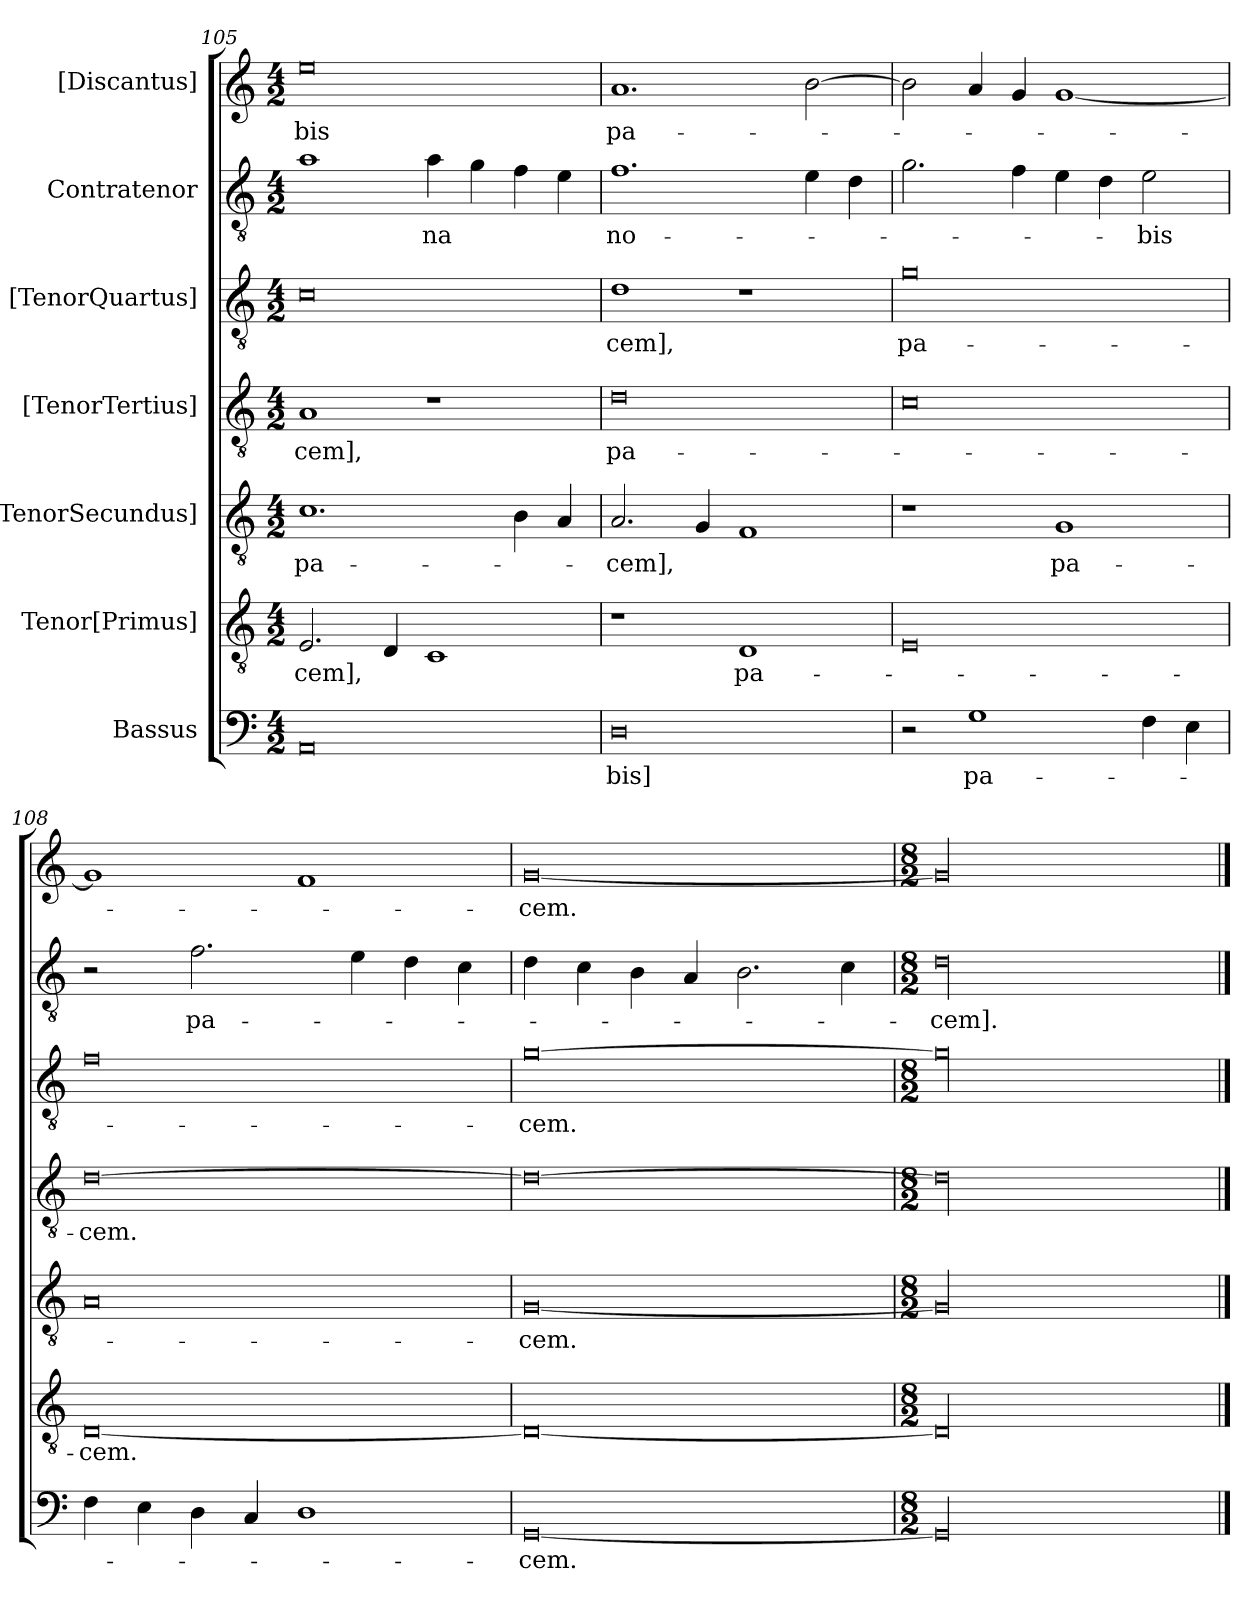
**kern	**text	**kern	**text	**kern	**text	**kern	**text	**kern	**text	**kern	**text	**kern	**text
*part7	*part7	*part6	*part6	*part5	*part5	*part4	*part4	*part3	*part3	*part2	*part2	*part1	*part1
*staff7	*staff7	*staff6	*staff6	*staff5	*staff5	*staff4	*staff4	*staff3	*staff3	*staff2	*staff2	*staff1	*staff1
*I"Bassus	*	*I"Tenor[Primus]	*	*I"[TenorSecundus]	*	*I"[TenorTertius]	*	*I"[TenorQuartus]	*	*I"Contratenor	*	*I"[Discantus]	*
*clefF4	*	*clefGv2	*	*clefGv2	*	*clefGv2	*	*clefGv2	*	*clefGv2	*	*clefG2	*
*k[]	*	*k[]	*	*k[]	*	*k[]	*	*k[]	*	*k[]	*	*k[]	*
*M4/2	*	*M4/2	*	*M4/2	*	*M4/2	*	*M4/2	*	*M4/2	*	*M4/2	*
=105	=105	=105	=105	=105	=105	=105	=105	=105	=105	=105	=105	=105	=105
0AA/	.	2.E/	-cem],	1.c\	pa-	1A/	-cem],	0c\	.	1a\	.	0ee\	-bis
.	.	4D/	.	.	.	.	.	.	.	.	.	.	.
.	.	1C/	.	.	.	1r	.	.	.	4a\	-na	.	.
.	.	.	.	.	.	.	.	.	.	4g\	.	.	.
.	.	.	.	4B\	.	.	.	.	.	4f\	.	.	.
.	.	.	.	4A/	.	.	.	.	.	4e\	.	.	.
=106	=106	=106	=106	=106	=106	=106	=106	=106	=106	=106	=106	=106	=106
0D\	-bis]	1r	.	2.A/	-cem],	0d\	pa-	1d\	-cem],	1.f\	no-	1.a/	pa-
.	.	.	.	4G/	.	.	.	.	.	.	.	.	.
.	.	1D/	pa-	1F/	.	.	.	1r	.	.	.	.	.
.	.	.	.	.	.	.	.	.	.	4e\	.	[2b\	.
.	.	.	.	.	.	.	.	.	.	4d\	.	.	.
=107	=107	=107	=107	=107	=107	=107	=107	=107	=107	=107	=107	=107	=107
2r	.	0E/	.	1r	.	0c\	.	0g\	pa-	2.g\	.	2b\]	.
1G\	pa-	.	.	.	.	.	.	.	.	.	.	4a/	.
.	.	.	.	.	.	.	.	.	.	4f\	.	4g/	.
.	.	.	.	1G/	pa-	.	.	.	.	4e\	.	[1g/	.
.	.	.	.	.	.	.	.	.	.	4d\	.	.	.
4F\	.	.	.	.	.	.	.	.	.	2e\	-bis	.	.
4E\	.	.	.	.	.	.	.	.	.	.	.	.	.
=108	=108	=108	=108	=108	=108	=108	=108	=108	=108	=108	=108	=108	=108
4F\	.	[0D/	-cem.	0A/	.	[0d\	-cem.	0f\	.	2r	.	1g/]	.
4E\	.	.	.	.	.	.	.	.	.	.	.	.	.
4D\	.	.	.	.	.	.	.	.	.	2.f\	pa-	.	.
4C/	.	.	.	.	.	.	.	.	.	.	.	.	.
1D\	.	.	.	.	.	.	.	.	.	.	.	1f/	.
.	.	.	.	.	.	.	.	.	.	4e\	.	.	.
.	.	.	.	.	.	.	.	.	.	4d\	.	.	.
.	.	.	.	.	.	.	.	.	.	4c\	.	.	.
=109	=109	=109	=109	=109	=109	=109	=109	=109	=109	=109	=109	=109	=109
[0GG/	-cem.	0D/_	.	[0G/	-cem.	0d\_	.	[0g\	-cem.	4d\	.	[0g/	-cem.
.	.	.	.	.	.	.	.	.	.	4c\	.	.	.
.	.	.	.	.	.	.	.	.	.	4B\	.	.	.
.	.	.	.	.	.	.	.	.	.	4A/	.	.	.
.	.	.	.	.	.	.	.	.	.	2.B\	.	.	.
.	.	.	.	.	.	.	.	.	.	4c\	.	.	.
=110	=110	=110	=110	=110	=110	=110	=110	=110	=110	=110	=110	=110	=110
*M8/2	*	*M8/2	*	*M8/2	*	*M8/2	*	*M8/2	*	*M8/2	*	*M8/2	*
00GG/]	.	00D/]	.	00G/]	.	00d\]	.	00g\]	.	00d\	-cem].	00g/]	.
==	==	==	==	==	==	==	==	==	==	==	==	==	==
*-	*-	*-	*-	*-	*-	*-	*-	*-	*-	*-	*-	*-	*-
